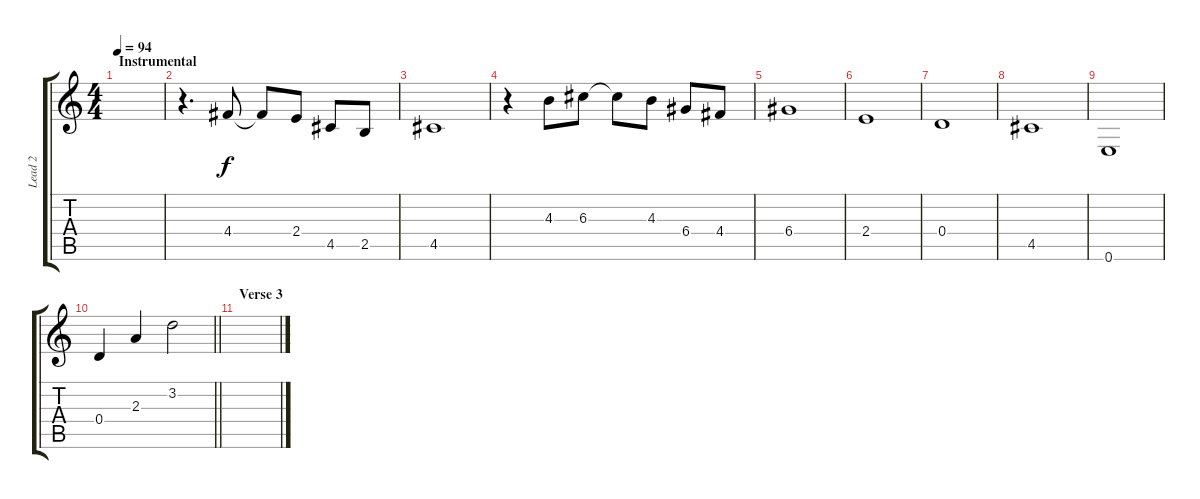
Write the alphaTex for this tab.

\track ("Lead 2" "Lead 2") {instrument overdrivenguitar}
\staff {score tabs}
\tuning (E4 B3 G3 D3 A2 E2) {hide}
\ts (4 4)
\section ("" "Instrumental")
\tempo 94
\clef g2
\ks c
|
r.4{d} 4.4.8 4.4{t}.8 2.4.8 4.5.8 2.5.8 |
4.5.1 |
r.4 4.3.8 6.3.8 6.3{t}.8 4.3.8 6.4.8 4.4.8 |
6.4.1 |
2.4.1 |
0.4.1 |
4.5.1 |
0.6.1 |
\barLineRight lightlight
0.4.4 2.3.4 3.2.2 |
\section ("" "Verse 3")
